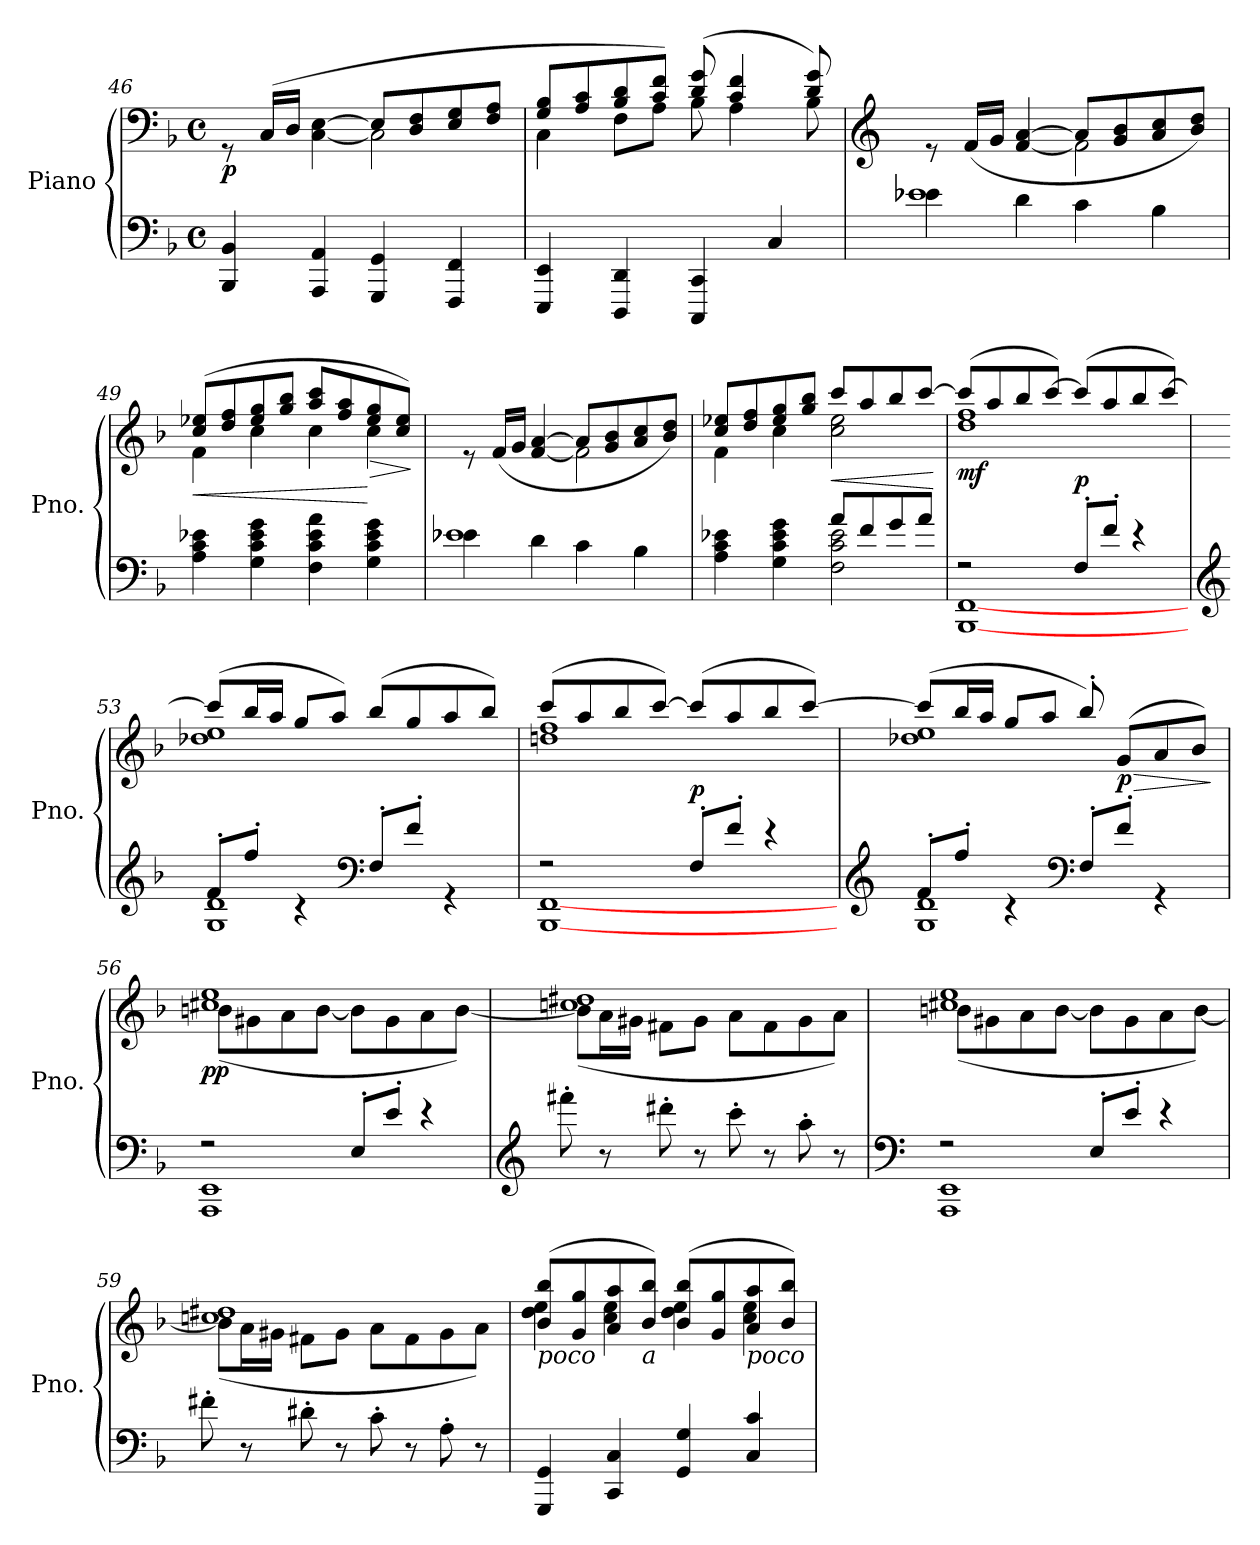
**kern	**kern	**dynam
*part1	*part1	*part1
*staff2	*staff1	*staff1/2
*I"Piano	*	*
*I'Pno.	*	*
*clefF4	*clefF4	*
*k[b-]	*k[b-]	*
*M4/4	*M4/4	*
*met(c)	*met(c)	*
=46	=46	=46
*	*^	*
!	!	!	!LO:DY:b
4BBB-/ 4BB-/	8rGG	2ryy	p
.	(>16C/LL	.	.
.	16D/JJ	.	.
4AAA/ 4AA/	[4C\ [4E\	.	.
4GGG/ 4GG/	8E/L]	2C\]	.
.	8D/ 8F/	.	.
4FFF/ 4FF/	8E/ 8G/	.	.
.	8F/ 8A/J	.	.
=47	=47	=47	=47
4EEE/ 4EE/	8G/ 8B-/L	4C\	.
.	8A/ 8c/	.	.
4DDD/ 4DD/	8B-/ 8d/	8F\L	.
.	8c/ 8f/J)	8A\J	.
4CCC/ 4CC/	(>8d/ 8g/	8B-\	.
.	4c/ 4f/	4A\	.
4C/	.	.	.
.	8d/ 8g/)	8B-\	.
!!LO:LB:g=z	!!
=48	=48	=48	=48
*	*clefG2	*	*
*^	*	*	*
4e-X\	1e-	8re	2ryy	.
!	!	!	!	!LO:DY:b
!	!	!	!	!LO:DY:n=1:b
.	.	(>16f/LL	.	other-dynamics p
.	.	16g/JJ	.	.
4d\	.	[4f/ [4a/	.	.
4c\	.	8a/L]	2f\]	.
.	.	8g/ 8b-/	.	.
4B-\	.	8a/ 8cc/	.	.
.	.	8b-/ 8dd/J)	.	.
=49	=49	=49	=49	=49
!	!	!	!	!LO:HP:b
4ryy	4A\ 4c\ 4e-X\	(>8cc/ 8ee-X/L	4f\	<
.	.	8dd/ 8ff/	.	.
4ryy	4G\ 4c\ 4e-\ 4g\	8ee-/ 8gg/	4cc\	.
.	.	8gg/ 8bb-/J	.	.
4ryy	4F\ 4c\ 4e-\ 4a\	8aa/ 8ccc/L	4cc\	.
.	.	8ff/ 8aa/	.	.
!	!	!	!	!LO:HP:n=1:b
4ryy	4G\ 4c\ 4e-\ 4g\	8ee-/ 8gg/	4cc\	[ >
.	.	8cc/ 8ee-/J)	.	.
*v	*v	*	*	*
*	*v	*v	*
.	.	]
=50	=50	=50
*^	*^	*
4e-X\	1e-	8re	2ryy	.
.	.	(>16f/LL	.	.
.	.	16g/JJ	.	.
4d\	.	[4f/ [4a/	.	.
4c\	.	8a/L]	2f\]	.
.	.	8g/ 8b-/	.	.
4B-\	.	8a/ 8cc/	.	.
.	.	8b-/ 8dd/J)	.	.
=51	=51	=51	=51	=51
4ryy	4A\ 4c\ 4e-X\	8cc/ 8ee-X/L	4f\	.
.	.	8dd/ 8ff/	.	.
4ryy	4G\ 4c\ 4e-\ 4g\	8ee-/ 8gg/	4cc\	.
.	.	8gg/ 8bb-/J	.	.
!	!	!	!	!LO:HP:b
8a/L	2F\ 2c\ 2e-\	8ccc/L	2cc\ 2ee-\	<
8f/	.	8aa/	.	.
8g/	.	8bb-/	.	.
8a/J	.	[8ccc/J	.	.
*v	*v	*	*	*
*	*v	*v	*
.	.	[
!!LO:PB:g=z
=52	=52	=52
*^	*^	*
!	!	!	!	!LO:DY:b
2r	[1BBB- [1FF	(>8ccc/L]	1dd 1ff	mf
.	.	8aa/	.	.
.	.	8bb-/	.	.
.	.	[8ccc/J)	.	.
!	!	!	!	!LO:DY:a=2
8F'/L	.	(>8ccc/L]	.	p
8f'/J	.	8aa/	.	.
4r	.	8bb-/	.	.
.	.	[8ccc/J)	.	.
=53	=53	=53	=53	=53
*clefG2	*	*	*	*
8f'/L	1BBB-yy] 1FFyy] 1G 1d	(>8ccc/L]	1dd-X 1ee	.
8ff'/J	.	16bb-/L	.	.
.	.	16aa/JJ	.	.
4rc	.	8gg/L	.	.
.	.	8aa/J)	.	.
*clefF4	*	*	*	*
8F'/L	.	(>8bb-/L	.	.
8f'/J	.	8gg/	.	.
4rGG	.	8aa/	.	.
.	.	8bb-/J)	.	.
=54	=54	=54	=54	=54
2r	[1BBB- [1FF	(>8ccc/L	1ddn 1ff	.
.	.	8aa/	.	.
.	.	8bb-/	.	.
.	.	[8ccc/J)	.	.
!	!	!	!	!LO:DY:a=2
8F'/L	.	(>8ccc/L]	.	p
8f'/J	.	8aa/	.	.
4r	.	8bb-/	.	.
.	.	[8ccc/J)	.	.
=55	=55	=55	=55	=55
*clefG2	*	*	*	*
8f'/L	1BBB-yy] 1FFyy] 1G 1d	(>8ccc/L]	1dd-X 1ee	.
8ff'/J	.	16bb-/L	.	.
.	.	16aa/JJ	.	.
4rc	.	8gg/L	.	.
.	.	8aa/J	.	.
*clefF4	*	*	*	*
8F'/L	.	8bb-'/)	.	.
!	!	!	!	!LO:HP:b
!	!	!	!	!LO:DY:n=1:b
8f'/J	.	(<8g/L	.	> p
4rGG	.	8a/	.	.
.	.	8b-/J)	.	.
*v	*v	*	*	*
*	*v	*v	*
.	.	]
!!LO:PB:g=z
=56	=56	=56
*^	*^	*
!	!	!	!	!LO:DY:b
2r	1AAA 1EE	1cc#X 1ee	(>8bn\L	pp
.	.	.	8g#X\	.
.	.	.	8a\	.
.	.	.	[8b\J	.
8E'/L	.	.	8b\L]	.
8e'/J	.	.	8g#\	.
4r	.	.	8a\	.
.	.	.	[8b\J)	.
*v	*v	*	*	*
=57	=57	=57	=57
*clefG2	*	*	*
8fff#X'\	1ccn 1dd#X	(>8b\L]	.
8r	.	16a\L	.
.	.	16g#X\JJ	.
8ddd#X'\	.	8f#X\L	.
8r	.	8g#\J	.
8ccc'\	.	8a\L	.
8r	.	8f#\	.
8aa'\	.	8g#\	.
8r	.	8a\J)	.
=58	=58	=58	=58
*clefF4	*	*	*
*^	*	*	*
2r	1AAA 1EE	1cc#X 1ee	(>8bn\L	.
.	.	.	8g#X\	.
.	.	.	8a\	.
.	.	.	[8b\J	.
8E'/L	.	.	8b\L]	.
8e'/J	.	.	8g#\	.
4r	.	.	8a\	.
.	.	.	[8b\J)	.
*v	*v	*	*	*
=59	=59	=59	=59
8f#X'\	1ccn 1dd#X	(>8b\L]	.
8r	.	16a\L	.
.	.	16g#X\JJ	.
8d#X'\	.	8f#X\L	.
8r	.	8g#\J	.
8c'\	.	8a\L	.
8r	.	8f#\	.
8A'\	.	8g#\	.
8r	.	8a\J)	.
!!LO:LB:g=z	!!
=60	=60	=60	=60
!	!LO:TX:b:i:t=poco	!	!
4GGG/ 4GG/	(>8b-/ 8bb-/L	4dd\ 4ee\	.
.	8g/ 8gg/	.	.
4CC/ 4C/	8a/ 8aa/	4cc\ 4ee\	.
!	!LO:TX:b:i:t=a	!	!
.	8b-/ 8bb-/J)	.	.
4GG/ 4G/	(>8b-/ 8bb-/L	4dd\ 4ee\	.
.	8g/ 8gg/	.	.
!	!LO:TX:b:i:t=poco	!	!
4C/ 4c/	8a/ 8aa/	4cc\ 4ee\	.
.	8b-/ 8bb-/J)	.	.
*	*v	*v	*
=	=	=
*-	*-	*-
